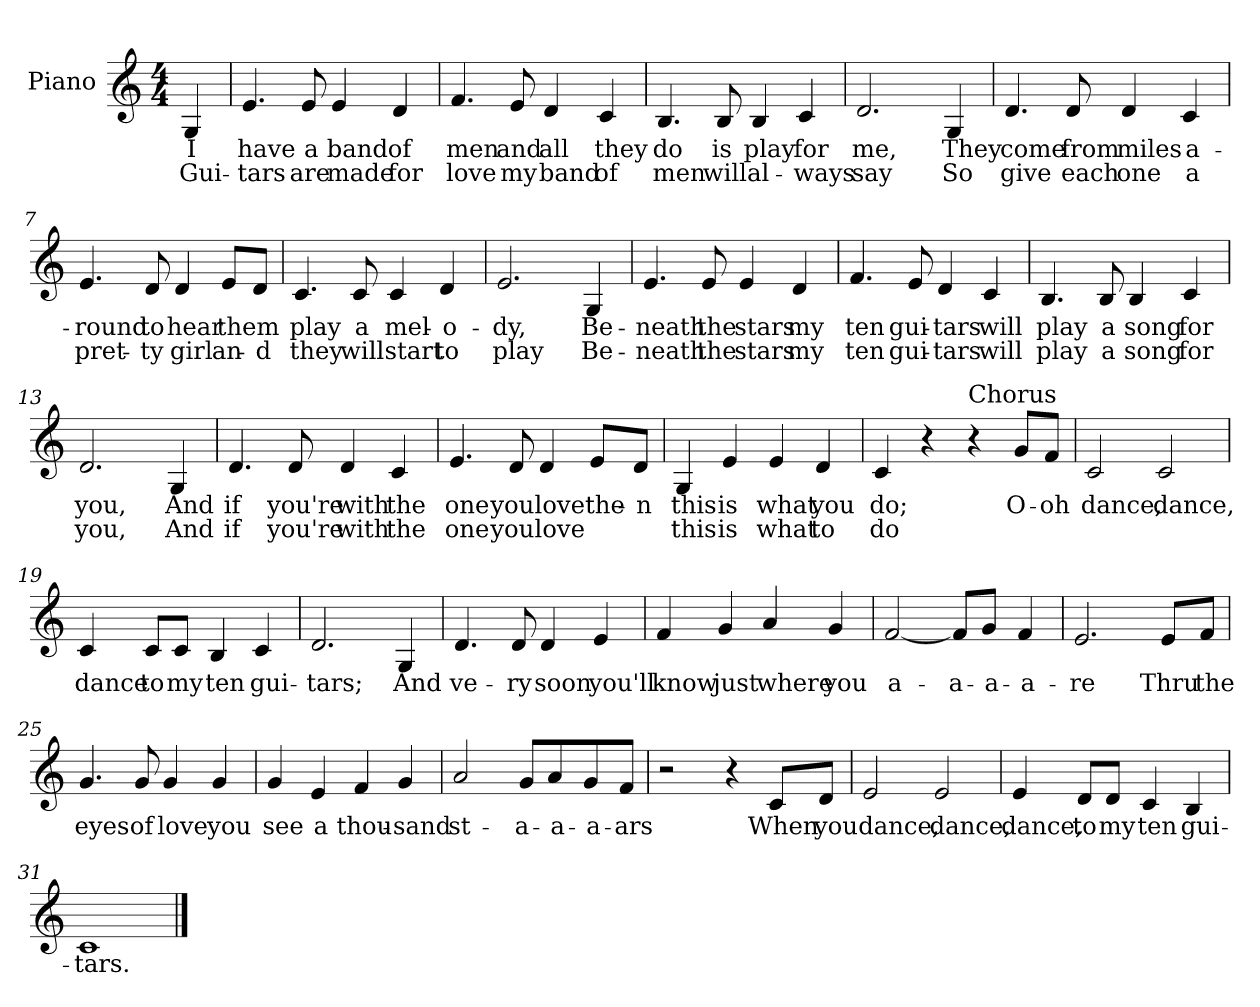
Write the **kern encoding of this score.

**kern	**text	**text
*part1	*part1	*part1
*staff1	*staff1	*staff1
*I"Piano	*	*
*I'Pno	*	*
*clefG2	*	*
*k[]	*	*
*C:	*	*
*M4/4	*	*
=1	=1	=1
4G/	I	Gui-
=2	=2	=2
4.e/	have	-tars
8e/	a	are
4e/	band	made
4d/	of	for
=3	=3	=3
4.f/	men	love
8e/	and	my
4d/	all	band
4c/	they	of
=4	=4	=4
4.B/	do	men
8B/	is	will
4B/	play	al-
4c/	for	-ways
!!LO:LB:g=z
=5	=5	=5
2.d/	me,	say
4G/	They	So
=6	=6	=6
4.d/	come	give
8d/	from	each
4d/	miles	one
4c/	a-	a
=7	=7	=7
4.e/	-round	pret-
8d/	to	-ty
4d/	hear	girl
8e/L	them	an-
8d/J	.	-d
=8	=8	=8
4.c/	play	they
8c/	a	will
4c/	mel-	start
4d/	-o-	to
!!LO:LB:g=z
=9	=9	=9
2.e/	-dy,	play
4G/	Be-	Be-
=10	=10	=10
4.e/	-neath	-neath
8e/	the	the
4e/	stars	stars
4d/	my	my
=11	=11	=11
4.f/	ten	ten
8e/	gui-	gui-
4d/	-tars	-tars
4c/	will	will
=12	=12	=12
4.B/	play	play
8B/	a	a
4B/	song	song
4c/	for	for
=13	=13	=13
2.d/	you,	you,
4G/	And	And
!!LO:LB:g=z
=14	=14	=14
4.d/	if	if
8d/	you're	you're
4d/	with	with
4c/	the	the
=15	=15	=15
4.e/	one	one
8d/	you	you
4d/	love	love
8e/L	the-	.
8d/J	-n	.
=16	=16	=16
4G/	this	this
4e/	is	is
4e/	what	what
4d/	you	to
=17	=17	=17
4c/	do;	do
4r	.	.
!LO:TX:a:t=Chorus	!	!
4r	.	.
8g/L	O-	.
8f/J	-oh	.
!!LO:LB:g=z
=18	=18	=18
2c/	dance,	.
2c/	dance,	.
=19	=19	=19
4c/	dance	.
8c/L	to	.
8c/J	my	.
4B/	ten	.
4c/	gui-	.
=20	=20	=20
2.d/	-tars;	.
4G/	And	.
=21	=21	=21
4.d/	ve-	.
8d/	-ry	.
4d/	soon	.
4e/	you'll	.
!!LO:LB:g=z
=22	=22	=22
4f/	know	.
4g/	just	.
4a/	where	.
4g/	you	.
=23	=23	=23
[2f/	a-	.
8f/L]	-a-	.
8g/J	-a-	.
4f/	-a-	.
=24	=24	=24
2.e/	-re	.
8e/L	-Thru	.
8f/J	the	.
=25	=25	=25
4.g/	eyes	.
8g/	of	.
4g/	love	.
4g/	you	.
!!LO:LB:g=z
=26	=26	=26
4g/	see	.
4e/	a	.
4f/	thou-	.
4g/	-sand	.
=27	=27	=27
2a/	-st-	.
8g/L	a-	.
8a/	-a-	.
8g/	-a-	.
8f/J	-ars	.
=28	=28	=28
2r	.	.
4r	.	.
8c/L	When	.
8d/J	you	.
=29	=29	=29
2e/	dance,	.
2e/	dance,	.
=30	=30	=30
4e/	dance,	.
8d/L	to	.
8d/J	my	.
4c/	ten	.
4B/	gui-	.
=31	=31	=31
1c	-tars.-	.
==	==	==
*-	*-	*-
